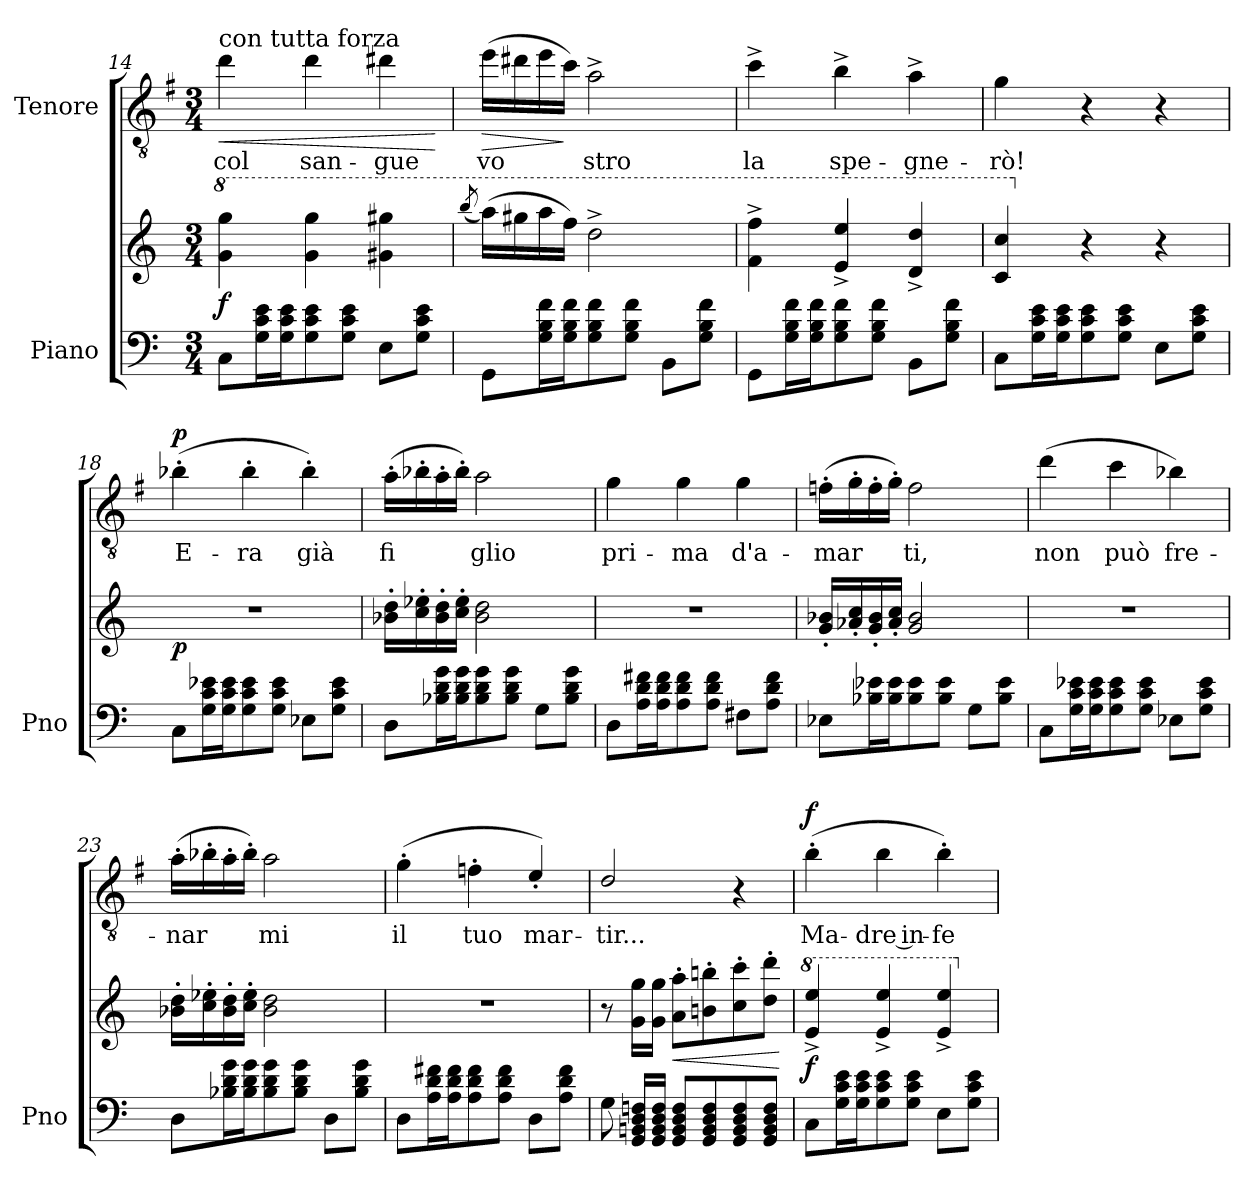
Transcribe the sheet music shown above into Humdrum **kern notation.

**kern	**kern	**dynam	**kern	**text	**dynam
*part2	*part2	*part2	*part1	*part1	*part1
*staff3	*staff2	*staff2/3	*staff1	*staff1	*staff1
*I"Piano	*	*	*I"Tenore	*	*
*I'Pno	*	*	*	*	*
*clefF4	*clefG2	*	*clefGv2	*	*
*	*	*	*ITrd4c7	*	*
*k[]	*k[]	*	*k[]	*	*
*M3/4	*M3/4	*	*M3/4	*	*
*	*8va	*	*	*	*
=14	=14	=14	=14	=14	=14
!	!	!	!LO:TX:a:t=con tutta forza	!	!
!	!	!LO:DY:b	!	!	!LO:HP:b
8C\L	4gg\ 4ggg\	f	4g\	col	<
16G\ 16c\ 16e\L	.	.	.	.	.
16G\ 16c\ 16e\J	.	.	.	.	.
8G\ 8c\ 8e\	4gg\ 4ggg\	.	4g\	san-	.
8G\ 8c\ 8e\J	.	.	.	.	.
8E\L	4gg#X\ 4ggg#X\	.	4g#X\	gue	.
8G\ 8c\ 8e\J	.	.	.	.	.
.	.	.	.	.	[
!!LO:LB:g=z
=15	=15	=15	=15	=15	=15
.	(8qbbb/	.	.	.	.
!	!	!	!	!	!LO:HP:b
8GG\L	(16aaa\LL)	.	(16a\LL	vo	>
.	16ggg#X\	.	16g#X\	.	.
16G\ 16B\ 16f\L	16aaa\	.	16a\	.	.
16G\ 16B\ 16f\J	16fff\JJ)	.	16f\JJ)	.	]
8G\ 8B\ 8f\	2ddd^\	.	2d^\	stro	.
8G\ 8B\ 8f\J	.	.	.	.	.
8BB\L	.	.	.	.	.
8G\ 8B\ 8f\J	.	.	.	.	.
=16	=16	=16	=16	=16	=16
8GG\L	4ff\^ 4fff\^	.	4f^\	la	.
16G\ 16B\ 16f\L	.	.	.	.	.
16G\ 16B\ 16f\J	.	.	.	.	.
8G\ 8B\ 8f\	4ee/^ 4eee/^	.	4e^\	spe-	.
8G\ 8B\ 8f\J	.	.	.	.	.
8BB\L	4dd/^ 4ddd/^	.	4d^\	gne-	.
8G\ 8B\ 8f\J	.	.	.	.	.
=17	=17	=17	=17	=17	=17
8C\L	4cc/ 4ccc/	.	4c\	rò!	.
16G\ 16c\ 16e\L	.	.	.	.	.
16G\ 16c\ 16e\J	.	.	.	.	.
*	*X8va	*	*	*	*
8G\ 8c\ 8e\	4r	.	4r	.	.
8G\ 8c\ 8e\J	.	.	.	.	.
8E\L	4r	.	4r	.	.
8G\ 8c\ 8e\J	.	.	.	.	.
=18	=18	=18	=18	=18	=18
!	!	!LO:DY:b	!	!	!LO:DY:a
8C\L	2.r	p	(4e-X'\	E-	p
16G\ 16c\ 16e-X\L	.	.	.	.	.
16G\ 16c\ 16e-\J	.	.	.	.	.
8G\ 8c\ 8e-\	.	.	4e-'\	ra	.
8G\ 8c\ 8e-\J	.	.	.	.	.
8E-X\L	.	.	4e-'\)	già	.
8G\ 8c\ 8e-\J	.	.	.	.	.
!!LO:LB:g=z
=19	=19	=19	=19	=19	=19
8D\L	16b-X\' 16dd\'LL	.	(16d'\LL	fi	.
.	16cc\' 16ee-X\'	.	16e-X'\	.	.
16B-X\ 16d\ 16g\L	16b-\' 16dd\'	.	16d'\	.	.
16B-\ 16d\ 16g\J	16cc\' 16ee-\'JJ	.	16e-'\JJ)	.	.
8B-\ 8d\ 8g\	2b-\ 2dd\	.	2d\	glio	.
8B-\ 8d\ 8g\J	.	.	.	.	.
8G\L	.	.	.	.	.
8B-\ 8d\ 8g\J	.	.	.	.	.
=20	=20	=20	=20	=20	=20
8D\L	2.r	.	4c\	pri-	.
16A\ 16d\ 16f#X\L	.	.	.	.	.
16A\ 16d\ 16f#\J	.	.	.	.	.
8A\ 8d\ 8f#\	.	.	4c\	ma	.
8A\ 8d\ 8f#\J	.	.	.	.	.
8F#X\L	.	.	4c\	d'a-	.
8A\ 8d\ 8f#\J	.	.	.	.	.
=21	=21	=21	=21	=21	=21
8E-X\L	16g/' 16b-X/'LL	.	(16B-X'\LL	mar	.
.	16a-X/' 16cc/'	.	16c'\	.	.
16B-X\ 16e-X\L	16g/' 16b-/'	.	16B-'\	.	.
16B-\ 16e-\J	16a-/' 16cc/'JJ	.	16c'\JJ)	.	.
8B-\ 8e-\	2g/ 2b-/	.	2B-\	ti,	.
8B-\ 8e-\J	.	.	.	.	.
8G\L	.	.	.	.	.
8B-\ 8e-\J	.	.	.	.	.
=22	=22	=22	=22	=22	=22
8C\L	2.r	.	(4g\	non	.
16G\ 16c\ 16e-X\L	.	.	.	.	.
16G\ 16c\ 16e-\J	.	.	.	.	.
8G\ 8c\ 8e-\	.	.	4f\	può	.
8G\ 8c\ 8e-\J	.	.	.	.	.
8E-X\L	.	.	4e-X\)	fre-	.
8G\ 8c\ 8e-\J	.	.	.	.	.
!!LO:PB:g=z
=23	=23	=23	=23	=23	=23
8D\L	16b-X\' 16dd\'LL	.	(16d'\LL	nar	.
.	16cc\' 16ee-X\'	.	16e-X'\	.	.
16B-X\ 16d\ 16g\L	16b-\' 16dd\'	.	16d'\	.	.
16B-\ 16d\ 16g\J	16cc\' 16ee-\'JJ	.	16e-'\JJ)	.	.
8B-\ 8d\ 8g\	2b-\ 2dd\	.	2d\	mi	.
8B-\ 8d\ 8g\J	.	.	.	.	.
8D\L	.	.	.	.	.
8B-\ 8d\ 8g\J	.	.	.	.	.
=24	=24	=24	=24	=24	=24
8D\L	2.r	.	(4c'\	il	.
16A\ 16d\ 16f#X\L	.	.	.	.	.
16A\ 16d\ 16f#\J	.	.	.	.	.
8A\ 8d\ 8f#\	.	.	4B-X'\	tuo	.
8A\ 8d\ 8f#\J	.	.	.	.	.
8D\L	.	.	4A'/)	mar-	.
8A\ 8d\ 8f#\J	.	.	.	.	.
=25	=25	=25	=25	=25	=25
8G\	8r	.	2G/	tir...	.
16GG/ 16BBn/ 16D/ 16Fn/LL	16g\ 16gg\LL	.	.	.	.
16GG/ 16BB/ 16D/ 16F/JJ	16g\ 16gg\JJ	.	.	.	.
!	!	!LO:HP:b	!	!	!
8GG/ 8BB/ 8D/ 8F/L	8a\' 8aa\'L	<	.	.	.
8GG/ 8BB/ 8D/ 8F/	8bn\' 8bbn\'	.	.	.	.
8GG/ 8BB/ 8D/ 8F/	8cc\' 8ccc\'	.	4r	.	.
8GG/ 8BB/ 8D/ 8F/J	8dd\' 8ddd\'J	.	.	.	.
.	.	[	.	.	.
=26	=26	=26	=26	=26	=26
*	*8va	*	*	*	*
!	!	!LO:DY:b	!	!	!LO:DY:a
8C\L	4ee/^ 4eee/^	f	(4e'\	Ma-	f
16G\ 16c\ 16e\L	.	.	.	.	.
16G\ 16c\ 16e\J	.	.	.	.	.
8G\ 8c\ 8e\	4ee/^ 4eee/^	.	4e\	dre in-	.
8G\ 8c\ 8e\J	.	.	.	.	.
8E\L	4ee/^ 4eee/^	.	4e'\)	fe-	.
8G\ 8c\ 8e\J	.	.	.	.	.
*	*X8va	*	*	*	*
=	=	=	=	=	=
*-	*-	*-	*-	*-	*-
